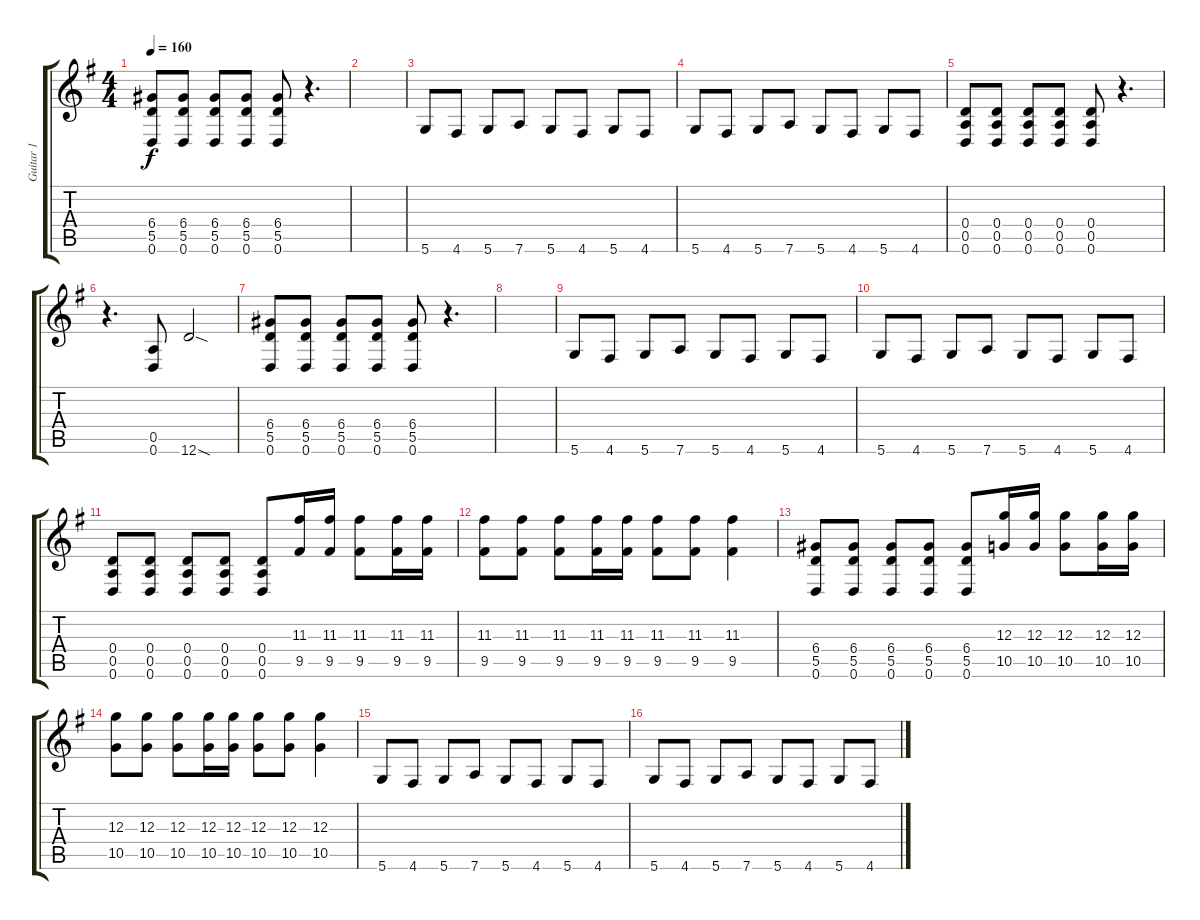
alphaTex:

\track ("Guitar 1" "Guitar 1") {instrument overdrivenguitar}
\staff {score tabs}
\tuning (E4 B3 G3 D3 A2 D2) {hide}
\ts (4 4)
\tempo 160
\clef g2
\ks g
(6.4 5.5 0.6).8{dy f} (6.4 5.5 0.6).8 (6.4 5.5 0.6).8 (6.4 5.5 0.6).8 (6.4 5.5 0.6).8 r.4{d} |
|
5.6.8 4.6.8 5.6.8 7.6.8 5.6.8 4.6.8 5.6.8 4.6.8 |
5.6.8 4.6.8 5.6.8 7.6.8 5.6.8 4.6.8 5.6.8 4.6.8 |
(0.4 0.5 0.6).8 (0.4 0.5 0.6).8 (0.4 0.5 0.6).8 (0.4 0.5 0.6).8 (0.4 0.5 0.6).8 r.4{d} |
r.4{d} (0.5 0.6).8 12.6{sod}.2 |
(6.4 5.5 0.6).8 (6.4 5.5 0.6).8 (6.4 5.5 0.6).8 (6.4 5.5 0.6).8 (6.4 5.5 0.6).8 r.4{d} |
|
5.6.8 4.6.8 5.6.8 7.6.8 5.6.8 4.6.8 5.6.8 4.6.8 |
5.6.8 4.6.8 5.6.8 7.6.8 5.6.8 4.6.8 5.6.8 4.6.8 |
(0.4 0.5 0.6).8 (0.4 0.5 0.6).8 (0.4 0.5 0.6).8 (0.4 0.5 0.6).8 (0.4 0.5 0.6).8 (11.3 9.5).16 (11.3 9.5).16 (11.3 9.5).8 (11.3 9.5).16 (11.3 9.5).16 |
(11.3 9.5).8 (11.3 9.5).8 (11.3 9.5).8 (11.3 9.5).16 (11.3 9.5).16 (11.3 9.5).8 (11.3 9.5).8 (11.3 9.5).4 |
(6.4 5.5 0.6).8 (6.4 5.5 0.6).8 (6.4 5.5 0.6).8 (6.4 5.5 0.6).8 (6.4 5.5 0.6).8 (12.3 10.5).16 (12.3 10.5).16 (12.3 10.5).8 (12.3 10.5).16 (12.3 10.5).16 |
(12.3 10.5).8 (12.3 10.5).8 (12.3 10.5).8 (12.3 10.5).16 (12.3 10.5).16 (12.3 10.5).8 (12.3 10.5).8 (12.3 10.5).4 |
5.6.8 4.6.8 5.6.8 7.6.8 5.6.8 4.6.8 5.6.8 4.6.8 |
5.6.8 4.6.8 5.6.8 7.6.8 5.6.8 4.6.8 5.6.8 4.6.8
